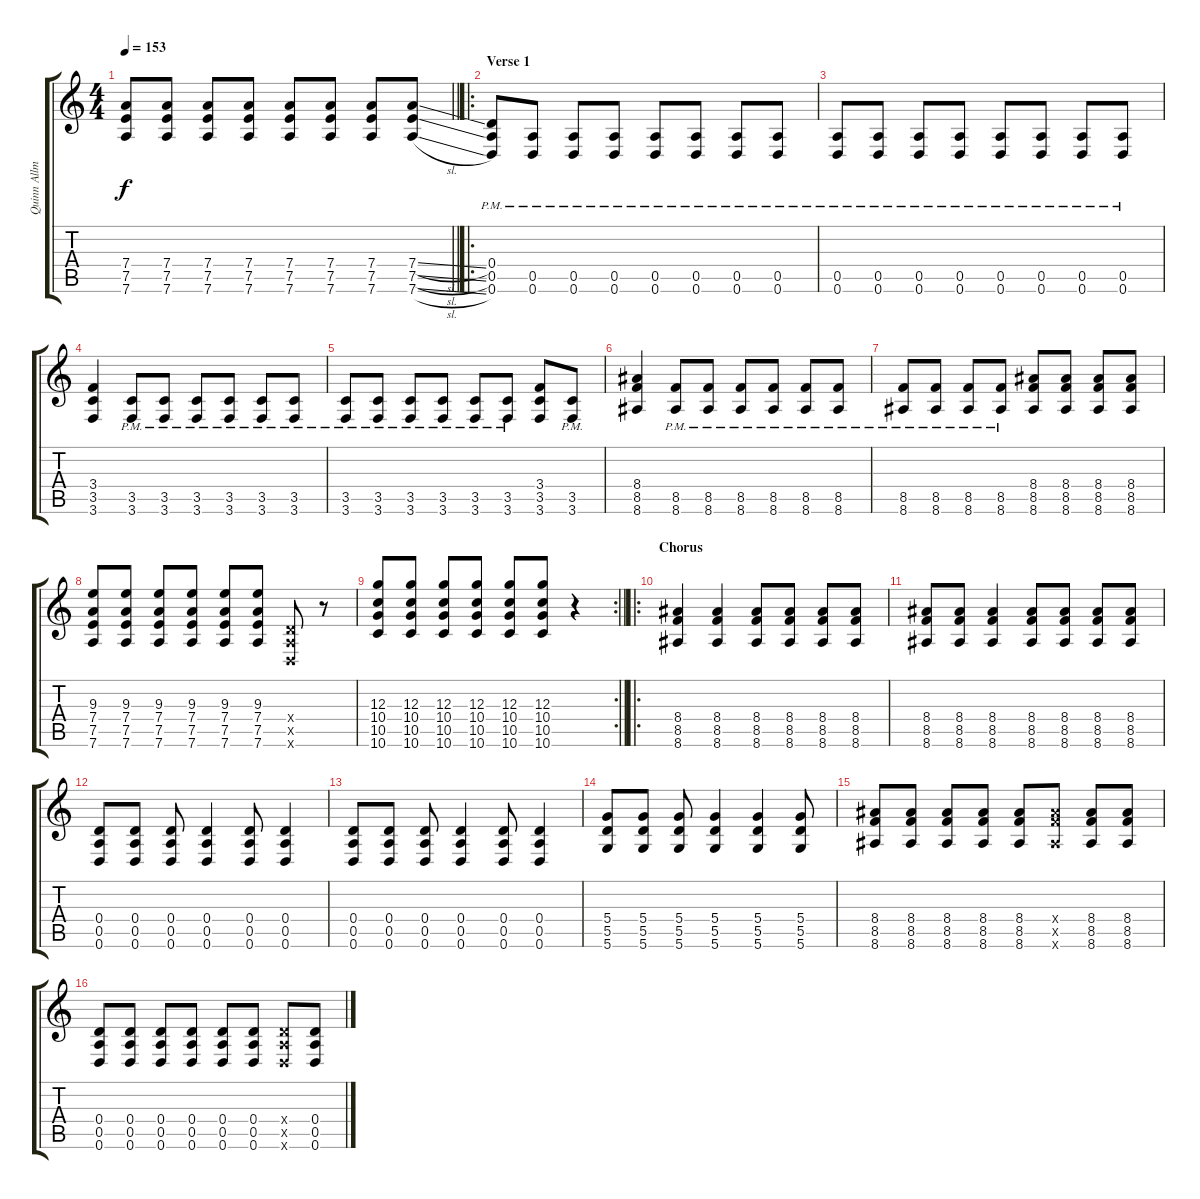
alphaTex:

\track ("Quinn Allman - Rhythm" "Quinn Allm") {instrument overdrivenguitar}
\staff {score tabs}
\tuning (E4 B3 G3 D3 A2 D2) {hide}
\ts (4 4)
\tempo 153
\clef g2
\barLineRight lightlight
\ks c
(7.4 7.5 7.6).8{dy f} (7.4 7.5 7.6).8 (7.4 7.5 7.6).8 (7.4 7.5 7.6).8 (7.4 7.5 7.6).8 (7.4 7.5 7.6).8 (7.4 7.5 7.6).8 (7.4{sl} 7.5{sl} 7.6{sl}).8 |
\ro
\section ("" "Verse 1")
(0.4{pm} 0.5{pm} 0.6{pm}).8 (0.5{pm} 0.6{pm}).8 (0.5{pm} 0.6{pm}).8 (0.5{pm} 0.6{pm}).8 (0.5{pm} 0.6{pm}).8 (0.5{pm} 0.6{pm}).8 (0.5{pm} 0.6{pm}).8 (0.5{pm} 0.6{pm}).8 |
(0.5{pm} 0.6{pm}).8 (0.5{pm} 0.6{pm}).8 (0.5{pm} 0.6{pm}).8 (0.5{pm} 0.6{pm}).8 (0.5{pm} 0.6{pm}).8 (0.5{pm} 0.6{pm}).8 (0.5{pm} 0.6{pm}).8 (0.5{pm} 0.6{pm}).8 |
(3.4 3.5 3.6).4 (3.5{pm} 3.6{pm}).8 (3.5{pm} 3.6{pm}).8 (3.5{pm} 3.6{pm}).8 (3.5{pm} 3.6{pm}).8 (3.5{pm} 3.6{pm}).8 (3.5{pm} 3.6{pm}).8 |
(3.5{pm} 3.6{pm}).8 (3.5{pm} 3.6{pm}).8 (3.5{pm} 3.6{pm}).8 (3.5{pm} 3.6{pm}).8 (3.5{pm} 3.6{pm}).8 (3.5{pm} 3.6{pm}).8 (3.4 3.5 3.6).8 (3.5{pm} 3.6{pm}).8 |
(8.4 8.5 8.6).4 (8.5{pm} 8.6{pm}).8 (8.5{pm} 8.6{pm}).8 (8.5{pm} 8.6{pm}).8 (8.5{pm} 8.6{pm}).8 (8.5{pm} 8.6{pm}).8 (8.5{pm} 8.6{pm}).8 |
(8.5{pm} 8.6{pm}).8 (8.5{pm} 8.6{pm}).8 (8.5{pm} 8.6{pm}).8 (8.5{pm} 8.6{pm}).8 (8.4 8.5 8.6).8 (8.4 8.5 8.6).8 (8.4 8.5 8.6).8 (8.4 8.5 8.6).8 |
(9.3 7.4 7.5 7.6).8 (9.3 7.4 7.5 7.6).8 (9.3 7.4 7.5 7.6).8 (9.3 7.4 7.5 7.6).8 (9.3 7.4 7.5 7.6).8 (9.3 7.4 7.5 7.6).8 (0.4{x} 0.5{x} 0.6{x}).8 r.8 |
\rc 2
\barLineRight lightlight
(12.3 10.4 10.5 10.6).8 (12.3 10.4 10.5 10.6).8 (12.3 10.4 10.5 10.6).8 (12.3 10.4 10.5 10.6).8 (12.3 10.4 10.5 10.6).8 (12.3 10.4 10.5 10.6).8 r.4 |
\ro
\section ("" "Chorus")
(8.4 8.5 8.6).4 (8.4 8.5 8.6).4 (8.4 8.5 8.6).8 (8.4 8.5 8.6).8 (8.4 8.5 8.6).8 (8.4 8.5 8.6).8 |
(8.4 8.5 8.6).8 (8.4 8.5 8.6).8 (8.4 8.5 8.6).4 (8.4 8.5 8.6).8 (8.4 8.5 8.6).8 (8.4 8.5 8.6).8 (8.4 8.5 8.6).8 |
(0.4 0.5 0.6).8 (0.4 0.5 0.6).8 (0.4 0.5 0.6).8 (0.4 0.5 0.6).4 (0.4 0.5 0.6).8 (0.4 0.5 0.6).4 |
(0.4 0.5 0.6).8 (0.4 0.5 0.6).8 (0.4 0.5 0.6).8 (0.4 0.5 0.6).4 (0.4 0.5 0.6).8 (0.4 0.5 0.6).4 |
(5.4 5.5 5.6).8 (5.4 5.5 5.6).8 (5.4 5.5 5.6).8 (5.4 5.5 5.6).4 (5.4 5.5 5.6).4 (5.4 5.5 5.6).8 |
(8.4 8.5 8.6).8 (8.4 8.5 8.6).8 (8.4 8.5 8.6).8 (8.4 8.5 8.6).8 (8.4 8.5 8.6).8 (8.4{x} 8.5{x} 8.6{x}).8 (8.4 8.5 8.6).8 (8.4 8.5 8.6).8 |
(0.4 0.5 0.6).8 (0.4 0.5 0.6).8 (0.4 0.5 0.6).8 (0.4 0.5 0.6).8 (0.4 0.5 0.6).8 (0.4 0.5 0.6).8 (0.4{x} 0.5{x} 0.6{x}).8 (0.4 0.5 0.6).8
